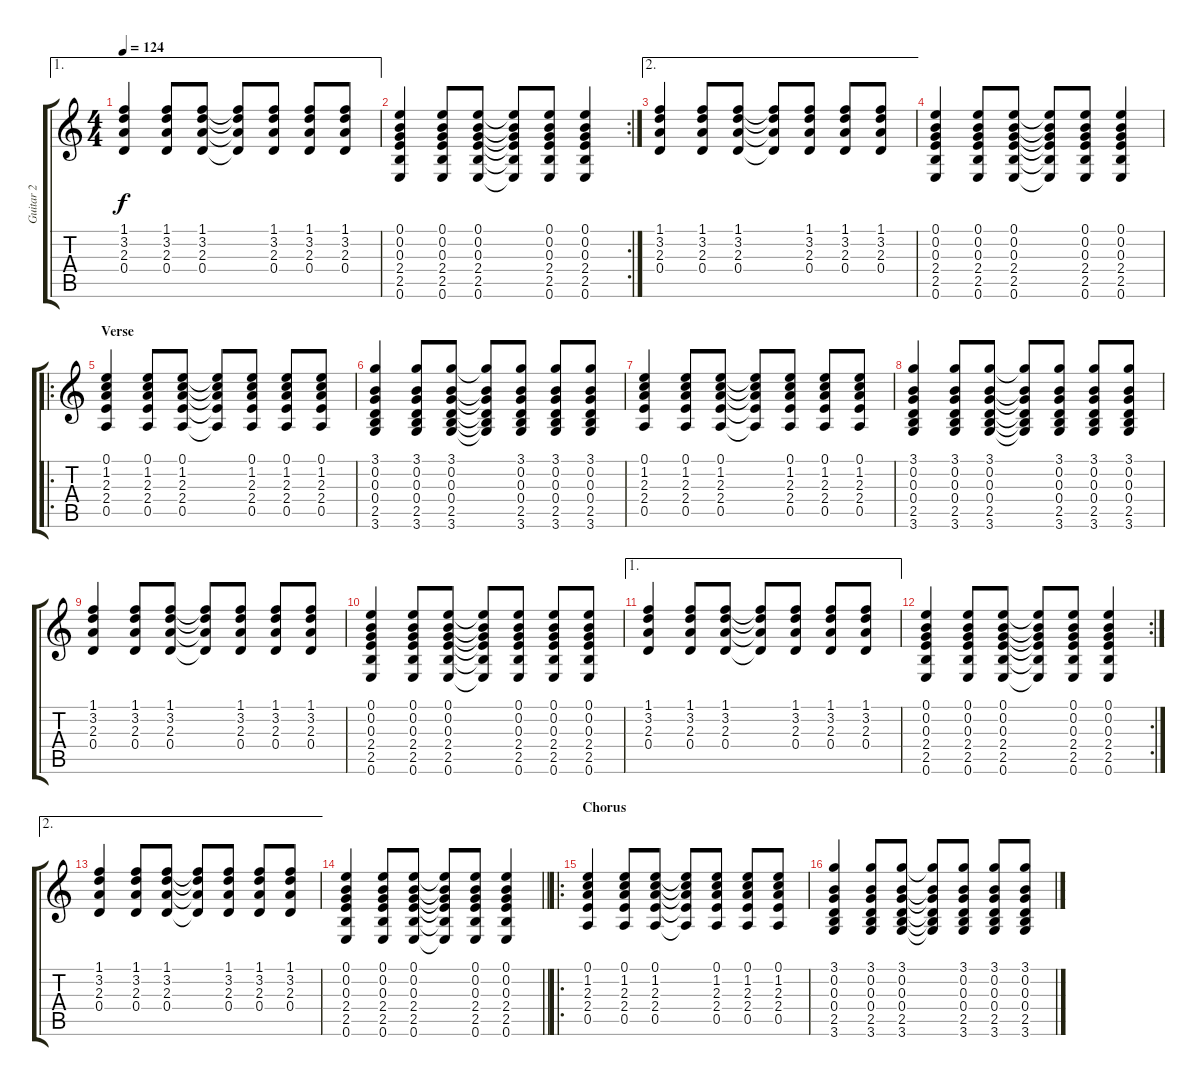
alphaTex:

\track ("Guitar 2" "Guitar 2") {instrument acousticguitarsteel}
\staff {score tabs}
\tuning (E4 B3 G3 D3 A2 E2) {hide}
\ae 1
\ts (4 4)
\tempo 124
\clef g2
\ks c
(1.1 3.2 2.3 0.4).4{dy f} (1.1 3.2 2.3 0.4).8 (1.1 3.2 2.3 0.4).8 (1.1{t} 3.2{t} 2.3{t} 0.4{t}).8 (1.1 3.2 2.3 0.4).8 (1.1 3.2 2.3 0.4).8 (1.1 3.2 2.3 0.4).8 |
\rc 2
(0.1 0.2 0.3 2.4 2.5 0.6).4 (0.1 0.2 0.3 2.4 2.5 0.6).8 (0.1 0.2 0.3 2.4 2.5 0.6).8 (0.1{t} 0.2{t} 0.3{t} 2.4{t} 2.5{t} 0.6{t}).8 (0.1 0.2 0.3 2.4 2.5 0.6).8 (0.1 0.2 0.3 2.4 2.5 0.6).4 |
\ae 2
(1.1 3.2 2.3 0.4).4 (1.1 3.2 2.3 0.4).8 (1.1 3.2 2.3 0.4).8 (1.1{t} 3.2{t} 2.3{t} 0.4{t}).8 (1.1 3.2 2.3 0.4).8 (1.1 3.2 2.3 0.4).8 (1.1 3.2 2.3 0.4).8 |
(0.1 0.2 0.3 2.4 2.5 0.6).4 (0.1 0.2 0.3 2.4 2.5 0.6).8 (0.1 0.2 0.3 2.4 2.5 0.6).8 (0.1{t} 0.2{t} 0.3{t} 2.4{t} 2.5{t} 0.6{t}).8 (0.1 0.2 0.3 2.4 2.5 0.6).8 (0.1 0.2 0.3 2.4 2.5 0.6).4 |
\ro
\section ("" "Verse")
(0.1 1.2 2.3 2.4 0.5).4 (0.1 1.2 2.3 2.4 0.5).8 (0.1 1.2 2.3 2.4 0.5).8 (0.1{t} 1.2{t} 2.3{t} 2.4{t} 0.5{t}).8 (0.1 1.2 2.3 2.4 0.5).8 (0.1 1.2 2.3 2.4 0.5).8 (0.1 1.2 2.3 2.4 0.5).8 |
(3.1 0.2 0.3 0.4 2.5 3.6).4 (3.1 0.2 0.3 0.4 2.5 3.6).8 (3.1 0.2 0.3 0.4 2.5 3.6).8 (3.1{t} 0.2{t} 0.3{t} 0.4{t} 2.5{t} 3.6{t}).8 (3.1 0.2 0.3 0.4 2.5 3.6).8 (3.1 0.2 0.3 0.4 2.5 3.6).8 (3.1 0.2 0.3 0.4 2.5 3.6).8 |
(0.1 1.2 2.3 2.4 0.5).4 (0.1 1.2 2.3 2.4 0.5).8 (0.1 1.2 2.3 2.4 0.5).8 (0.1{t} 1.2{t} 2.3{t} 2.4{t} 0.5{t}).8 (0.1 1.2 2.3 2.4 0.5).8 (0.1 1.2 2.3 2.4 0.5).8 (0.1 1.2 2.3 2.4 0.5).8 |
(3.1 0.2 0.3 0.4 2.5 3.6).4 (3.1 0.2 0.3 0.4 2.5 3.6).8 (3.1 0.2 0.3 0.4 2.5 3.6).8 (3.1{t} 0.2{t} 0.3{t} 0.4{t} 2.5{t} 3.6{t}).8 (3.1 0.2 0.3 0.4 2.5 3.6).8 (3.1 0.2 0.3 0.4 2.5 3.6).8 (3.1 0.2 0.3 0.4 2.5 3.6).8 |
(1.1 3.2 2.3 0.4).4 (1.1 3.2 2.3 0.4).8 (1.1 3.2 2.3 0.4).8 (1.1{t} 3.2{t} 2.3{t} 0.4{t}).8 (1.1 3.2 2.3 0.4).8 (1.1 3.2 2.3 0.4).8 (1.1 3.2 2.3 0.4).8 |
(0.1 0.2 0.3 2.4 2.5 0.6).4 (0.1 0.2 0.3 2.4 2.5 0.6).8 (0.1 0.2 0.3 2.4 2.5 0.6).8 (0.1{t} 0.2{t} 0.3{t} 2.4{t} 2.5{t} 0.6{t}).8 (0.1 0.2 0.3 2.4 2.5 0.6).8 (0.1 0.2 0.3 2.4 2.5 0.6).8 (0.1 0.2 0.3 2.4 2.5 0.6).8 |
\ae 1
(1.1 3.2 2.3 0.4).4 (1.1 3.2 2.3 0.4).8 (1.1 3.2 2.3 0.4).8 (1.1{t} 3.2{t} 2.3{t} 0.4{t}).8 (1.1 3.2 2.3 0.4).8 (1.1 3.2 2.3 0.4).8 (1.1 3.2 2.3 0.4).8 |
\rc 2
(0.1 0.2 0.3 2.4 2.5 0.6).4 (0.1 0.2 0.3 2.4 2.5 0.6).8 (0.1 0.2 0.3 2.4 2.5 0.6).8 (0.1{t} 0.2{t} 0.3{t} 2.4{t} 2.5{t} 0.6{t}).8 (0.1 0.2 0.3 2.4 2.5 0.6).8 (0.1 0.2 0.3 2.4 2.5 0.6).4 |
\ae 2
(1.1 3.2 2.3 0.4).4 (1.1 3.2 2.3 0.4).8 (1.1 3.2 2.3 0.4).8 (1.1{t} 3.2{t} 2.3{t} 0.4{t}).8 (1.1 3.2 2.3 0.4).8 (1.1 3.2 2.3 0.4).8 (1.1 3.2 2.3 0.4).8 |
\barLineRight lightlight
(0.1 0.2 0.3 2.4 2.5 0.6).4 (0.1 0.2 0.3 2.4 2.5 0.6).8 (0.1 0.2 0.3 2.4 2.5 0.6).8 (0.1{t} 0.2{t} 0.3{t} 2.4{t} 2.5{t} 0.6{t}).8 (0.1 0.2 0.3 2.4 2.5 0.6).8 (0.1 0.2 0.3 2.4 2.5 0.6).4 |
\ro
\section ("" "Chorus")
(0.1 1.2 2.3 2.4 0.5).4 (0.1 1.2 2.3 2.4 0.5).8 (0.1 1.2 2.3 2.4 0.5).8 (0.1{t} 1.2{t} 2.3{t} 2.4{t} 0.5{t}).8 (0.1 1.2 2.3 2.4 0.5).8 (0.1 1.2 2.3 2.4 0.5).8 (0.1 1.2 2.3 2.4 0.5).8 |
(3.1 0.2 0.3 0.4 2.5 3.6).4 (3.1 0.2 0.3 0.4 2.5 3.6).8 (3.1 0.2 0.3 0.4 2.5 3.6).8 (3.1{t} 0.2{t} 0.3{t} 0.4{t} 2.5{t} 3.6{t}).8 (3.1 0.2 0.3 0.4 2.5 3.6).8 (3.1 0.2 0.3 0.4 2.5 3.6).8 (3.1 0.2 0.3 0.4 2.5 3.6).8
